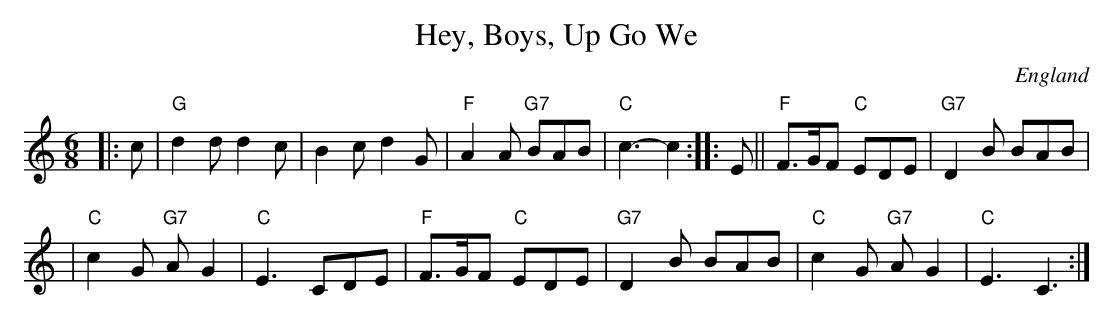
X:1
T: Hey, Boys, Up Go We
O: England
M: 6/8
K: C
|: c | "G"d2d d2c | B2c d2G | "F"A2A "G7"BAB | "C"c3- c2 :: E || "F"F>GF "C"EDE | "G7"D2B BAB |
| "C"c2G "G7"AG2 | "C"E3 CDE | "F"F>GF "C"EDE | "G7"D2B BAB | "C"c2G "G7"AG2 | "C"E3 C3 :|
